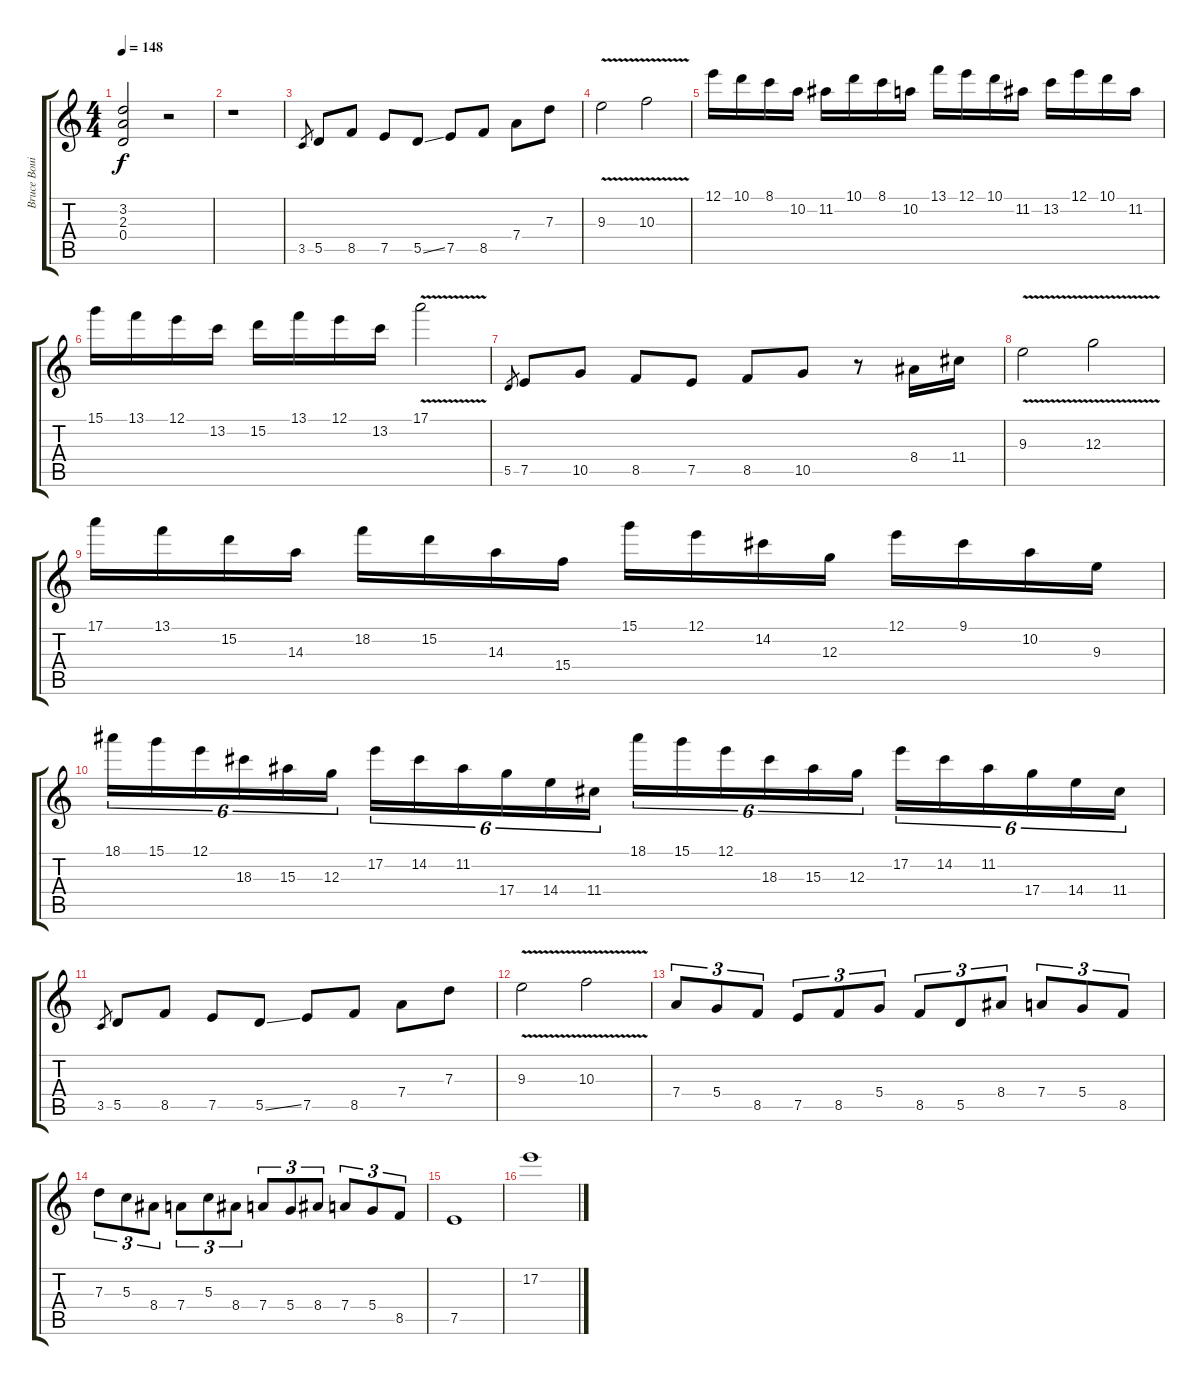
\track ("Bruce Bouillet" "Bruce Boui") {instrument distortionguitar}
\staff {score tabs}
\tuning (E4 B3 G3 D3 A2 E2) {hide}
\ts (4 4)
\tempo 148
\clef g2
\ks c
(3.2 2.3 0.4).2{dy f} r.2 |
r.1 |
3.5.8{gr} 5.5.8 8.5.8 7.5.8 5.5{ss}.8 7.5.8 8.5.8 7.4.8 7.3.8 |
9.3{v}.2 10.3{v}.2 |
12.1.16 10.1.16 8.1.16 10.2.16 11.2.16 10.1.16 8.1.16 10.2.16 13.1.16 12.1.16 10.1.16 11.2.16 13.2.16 12.1.16 10.1.16 11.2.16 |
15.1.16 13.1.16 12.1.16 13.2.16 15.2.16 13.1.16 12.1.16 13.2.16 17.1{v}.2 |
5.5.8{gr} 7.5.8 10.5.8 8.5.8 7.5.8 8.5.8 10.5.8 r.8 8.4.16 11.4.16 |
9.3{v}.2 12.3{v}.2 |
17.1.16 13.1.16 15.2.16 14.3.16 18.2.16 15.2.16 14.3.16 15.4.16 15.1.16 12.1.16 14.2.16 12.3.16 12.1.16 9.1.16 10.2.16 9.3.16 |
18.1.16{tu (6 4)} 15.1.16{tu (6 4)} 12.1.16{tu (6 4)} 18.3.16{tu (6 4)} 15.3.16{tu (6 4)} 12.3.16{tu (6 4)} 17.2.16{tu (6 4)} 14.2.16{tu (6 4)} 11.2.16{tu (6 4)} 17.4.16{tu (6 4)} 14.4.16{tu (6 4)} 11.4.16{tu (6 4)} 18.1.16{tu (6 4)} 15.1.16{tu (6 4)} 12.1.16{tu (6 4)} 18.3.16{tu (6 4)} 15.3.16{tu (6 4)} 12.3.16{tu (6 4)} 17.2.16{tu (6 4)} 14.2.16{tu (6 4)} 11.2.16{tu (6 4)} 17.4.16{tu (6 4)} 14.4.16{tu (6 4)} 11.4.16{tu (6 4)} |
3.5.8{gr} 5.5.8 8.5.8 7.5.8 5.5{ss}.8 7.5.8 8.5.8 7.4.8 7.3.8 |
9.3{v}.2 10.3{v}.2 |
7.4.8{tu (3 2)} 5.4.8{tu (3 2)} 8.5.8{tu (3 2)} 7.5.8{tu (3 2)} 8.5.8{tu (3 2)} 5.4.8{tu (3 2)} 8.5.8{tu (3 2)} 5.5.8{tu (3 2)} 8.4.8{tu (3 2)} 7.4.8{tu (3 2)} 5.4.8{tu (3 2)} 8.5.8{tu (3 2)} |
7.3.8{tu (3 2)} 5.3.8{tu (3 2)} 8.4.8{tu (3 2)} 7.4.8{tu (3 2)} 5.3.8{tu (3 2)} 8.4.8{tu (3 2)} 7.4.8{tu (3 2)} 5.4.8{tu (3 2)} 8.4.8{tu (3 2)} 7.4.8{tu (3 2)} 5.4.8{tu (3 2)} 8.5.8{tu (3 2)} |
7.5.1 |
17.2.1
